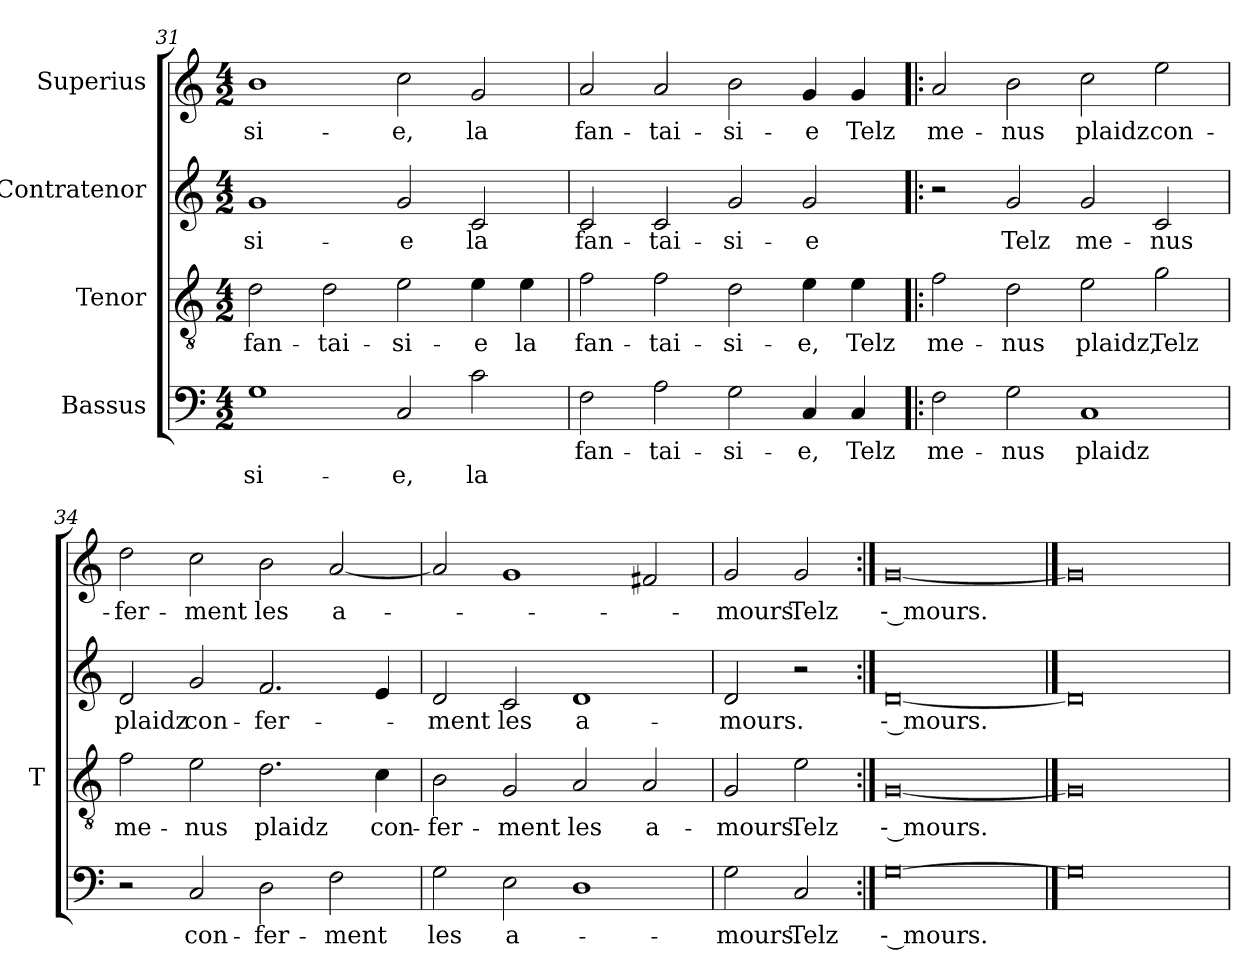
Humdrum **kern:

**kern	**text	**text	**kern	**text	**kern	**text	**kern	**text
*part4	*part4	*part4	*part3	*part3	*part2	*part2	*part1	*part1
*staff4	*staff4	*staff4	*staff3	*staff3	*staff2	*staff2	*staff1	*staff1
*I"Bassus	*	*	*I"Tenor	*	*I"Contratenor	*	*I"Superius	*
*	*	*	*I'T	*	*	*	*	*
*clefF4	*	*	*clefGv2	*	*clefG2	*	*clefG2	*
*k[]	*	*	*k[]	*	*k[]	*	*k[]	*
*M4/2	*	*	*M4/2	*	*M4/2	*	*M4/2	*
=31	=31	=31	=31	=31	=31	=31	=31	=31
1G	.	si-	2d	fan-	1g	si-	1b	si-
.	.	.	2d	tai-	.	.	.	.
2C	.	-e,	2e	si-	2g	-e	2cc	-e,
2c	.	-la	4e	-e	2c	-la	2g	-la
.	.	.	4e	-la	.	.	.	.
=32	=32	=32	=32	=32	=32	=32	=32	=32
2F	fan-	.	2f	fan-	2c	fan-	2a	fan-
2A	tai-	.	2f	tai-	2c	tai-	2a	tai-
2G	si-	.	2d	si-	2g	si-	2b	si-
4C	-e,	.	4e	-e,	2g	-e	4g	-e
4C	-Telz	.	4e	-Telz	.	.	4g	-Telz
=33!|:	=33!|:	=33!|:	=33!|:	=33!|:	=33!|:	=33!|:	=33!|:	=33!|:
2F	me-	.	2f	me-	2r	.	2a	me-
2G	-nus	.	2d	-nus	2g	-Telz	2b	-nus
1C	-plaidz	.	2e	-plaidz,	2g	me-	2cc	-plaidz
.	.	.	2g	-Telz	2c	-nus	2ee	con-
=34	=34	=34	=34	=34	=34	=34	=34	=34
2r	.	.	2f	me-	2d	-plaidz	2dd	fer-
2C	con-	.	2e	-nus	2g	con-	2cc	-ment
2D	fer-	.	2.d	-plaidz	2.f	fer-	2b	-les
2F	-ment	.	.	.	.	.	[2a	a-
.	.	.	4c	con-	4e	.	.	.
=35	=35	=35	=35	=35	=35	=35	=35	=35
2G	-les	.	2B	fer-	2d	-ment	2a]	.
2E	a-	.	2G	-ment	2c	-les	1g	.
1D	.	.	2A	-les	1d	a-	.	.
.	.	.	2A	a-	.	.	2f#X	.
=36	=36	=36	=36	=36	=36	=36	=36	=36
2G	-mours.	.	2G	-mours.	2d	-mours.	2g	-mours.
2C	-Telz	.	2e	-Telz	2r	.	2g	-Telz
=37:|!	=37:|!	=37:|!	=37:|!	=37:|!	=37:|!	=37:|!	=37:|!	=37:|!
[0G	-- mours.	.	[0G	-- mours.	[0d	-- mours.	[0g	-- mours.
==38	==38	==38	==38	==38	==38	==38	==38	==38
0G]	.	.	0G]	.	0d]	.	0g]	.
=	=	=	=	=	=	=	=	=
*-	*-	*-	*-	*-	*-	*-	*-	*-
